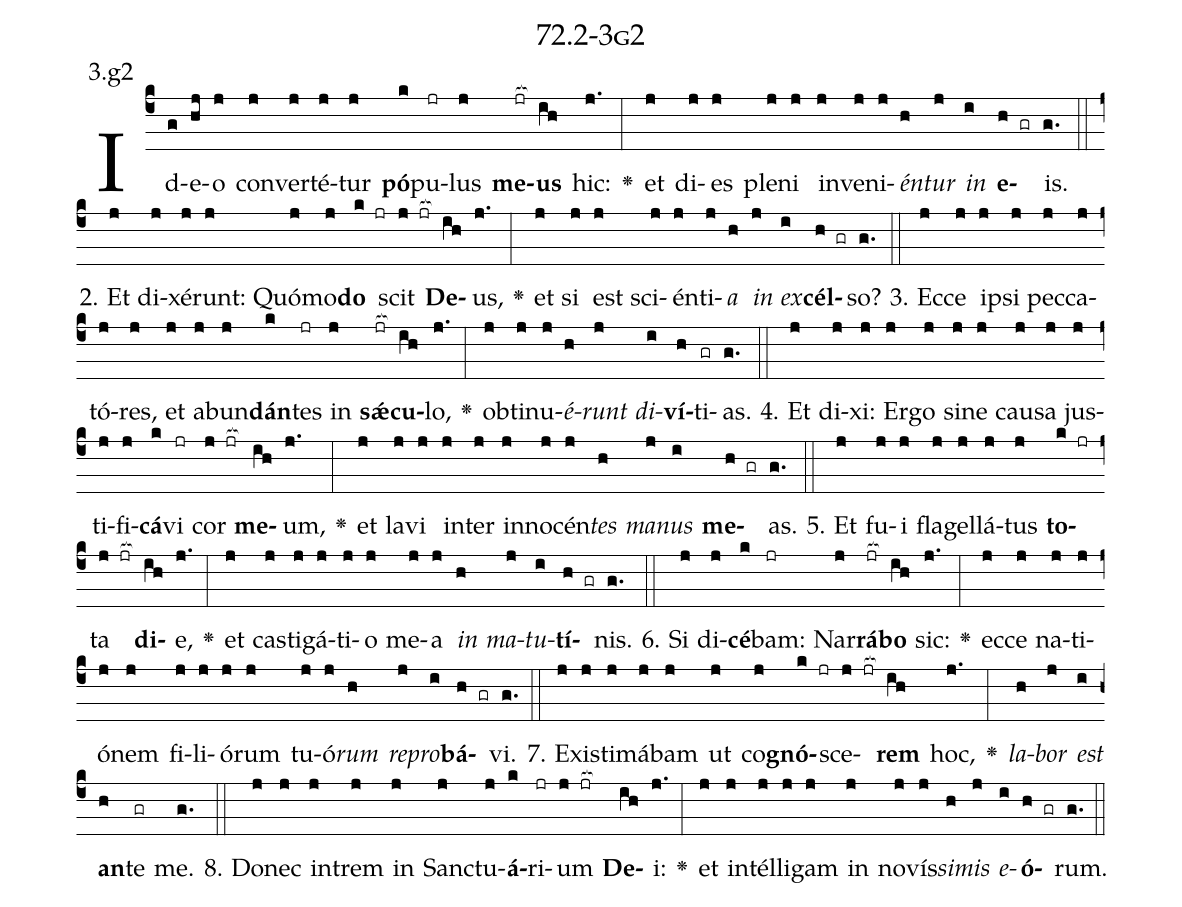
name: 72.2-3g2;
annotation: 3.g2;
%%
(c4)Id(g)e(hj)o(j) con(j)ver(j)té(j)tur(j) <b>pó</b>(k)pu(jr)lus(j) <b>me</b>(jr[ocb:1{])<b>us</b>(ih[ocb:0}]) hic:(j.) <v>\greheightstar</v>(:) et(j) di(j)es(j) ple(j)ni(j) in(j)ve(j)ni(j)<i>én</i>(h)<i>tur</i>(j) <i>in</i>(i) <b>e</b>(h gr)is.(g.) (::)
2. Et(j) di(j)xé(j)runt:(j) Quó(j)mo(j)<b>do</b>(k jr) scit(j jr[ocb:1{]) <b>De</b>(ih[ocb:0}])us,(j.) <v>\greheightstar</v>(:) et(j) si(j) est(j) sci(j)én(j)ti(j)<i>a</i>(h) <i>in</i>(j) <i>ex</i>(i)<b>cél</b>(h gr)so?(g.) (::)
3. Ec(j)ce(j) ip(j)si(j) pec(j)ca(j)tó(j)res,(j) et(j) ab(j)un(j)<b>dán</b>(k)tes(jr) in(j) <b>sǽ</b>(jr[ocb:1{])<b>cu</b>(ih[ocb:0}])lo,(j.) <v>\greheightstar</v>(:) ob(j)ti(j)nu(j)<i>é</i>(h)<i>runt</i>(j) <i>di</i>(i)<b>ví</b>(h)ti(gr)as.(g.) (::)
4. Et(j) di(j)xi:(j) Er(j)go(j) si(j)ne(j) cau(j)sa(j) jus(j)ti(j)fi(j)<b>cá</b>(k)vi(jr) cor(j jr[ocb:1{]) <b>me</b>(ih[ocb:0}])um,(j.) <v>\greheightstar</v>(:) et(j) la(j)vi(j) in(j)ter(j) in(j)no(j)cén(j)<i>tes</i>(h) <i>ma</i>(j)<i>nus</i>(i) <b>me</b>(h gr)as.(g.) (::)
5. Et(j) fu(j)i(j) fla(j)gel(j)lá(j)tus(j) <b>to</b>(k jr)ta(j jr[ocb:1{]) <b>di</b>(ih[ocb:0}])e,(j.) <v>\greheightstar</v>(:) et(j) cas(j)ti(j)gá(j)ti(j)o(j) me(j)a(j) <i>in</i>(h) <i>ma</i>(j)<i>tu</i>(i)<b>tí</b>(h gr)nis.(g.) (::)
6. Si(j) di(j)<b>cé</b>(k)bam:(jr) Nar(j)<b>rá</b>(jr[ocb:1{])<b>bo</b>(ih[ocb:0}]) sic:(j.) <v>\greheightstar</v>(:) ec(j)ce(j) na(j)ti(j)ó(j)nem(j) fi(j)li(j)ó(j)rum(j) tu(j)ó(j)<i>rum</i>(h) <i>re</i>(j)<i>pro</i>(i)<b>bá</b>(h gr)vi.(g.) (::)
7. Ex(j)is(j)ti(j)má(j)bam(j) ut(j) co(j)<b>gnó</b>(k jr)sce(j jr[ocb:1{])<b>rem</b>(ih[ocb:0}]) hoc,(j.) <v>\greheightstar</v>(:) <i>la</i>(h)<i>bor</i>(j) <i>est</i>(i) <b>an</b>(h)te(gr) me.(g.) (::)
8. Do(j)nec(j) in(j)trem(j) in(j) Sanc(j)tu(j)<b>á</b>(k)ri(jr)um(j jr[ocb:1{]) <b>De</b>(ih[ocb:0}])i:(j.) <v>\greheightstar</v>(:) et(j) in(j)tél(j)li(j)gam(j) in(j) no(j)vís(j)<i>si</i>(h)<i>mis</i>(j) <i>e</i>(i)<b>ó</b>(h gr)rum.(g.) (::)
